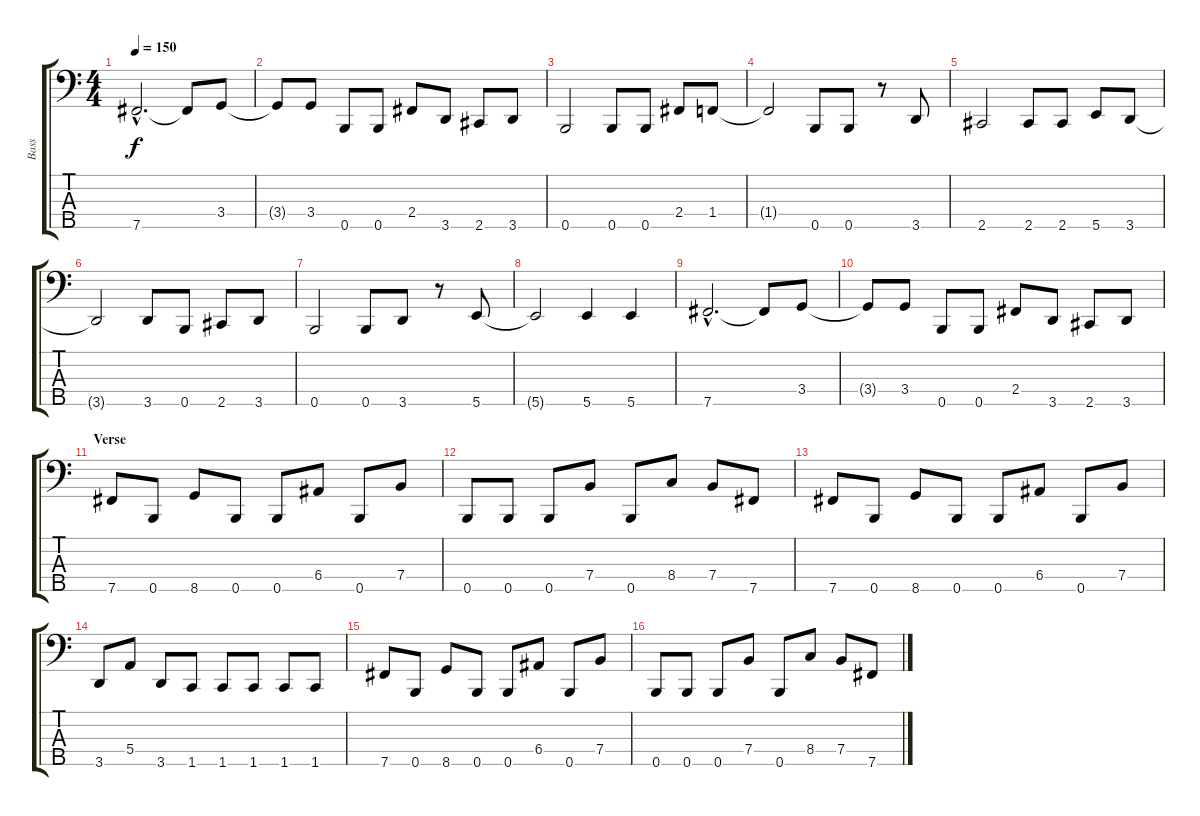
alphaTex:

\track ("Bass" "Bass") {instrument electricbassfinger}
\staff {score tabs}
\tuning (G2 D2 A1 E1 B0) {hide}
\ts (4 4)
\tempo 150
\clef f4
\ks c
7.5{hac}.2{d dy f} 7.5{t}.8 3.4.8 |
3.4{t}.8 3.4.8 0.5.8 0.5.8 2.4.8 3.5.8 2.5.8 3.5.8 |
0.5.2 0.5.8 0.5.8 2.4.8 1.4.8 |
1.4{t}.2 0.5.8 0.5.8 r.8 3.5.8 |
2.5.2 2.5.8 2.5.8 5.5.8 3.5.8 |
3.5{t}.2 3.5.8 0.5.8 2.5.8 3.5.8 |
0.5.2 0.5.8 3.5.8 r.8 5.5.8 |
5.5{t}.2 5.5.4 5.5.4 |
7.5{hac}.2{d} 7.5{t}.8 3.4.8 |
3.4{t}.8 3.4.8 0.5.8 0.5.8 2.4.8 3.5.8 2.5.8 3.5.8 |
\section ("" "Verse")
7.5.8 0.5.8 8.5.8 0.5.8 0.5.8 6.4.8 0.5.8 7.4.8 |
0.5.8 0.5.8 0.5.8 7.4.8 0.5.8 8.4.8 7.4.8 7.5.8 |
7.5.8 0.5.8 8.5.8 0.5.8 0.5.8 6.4.8 0.5.8 7.4.8 |
3.5.8 5.4.8 3.5.8 1.5.8 1.5.8 1.5.8 1.5.8 1.5.8 |
7.5.8 0.5.8 8.5.8 0.5.8 0.5.8 6.4.8 0.5.8 7.4.8 |
0.5.8 0.5.8 0.5.8 7.4.8 0.5.8 8.4.8 7.4.8 7.5.8
